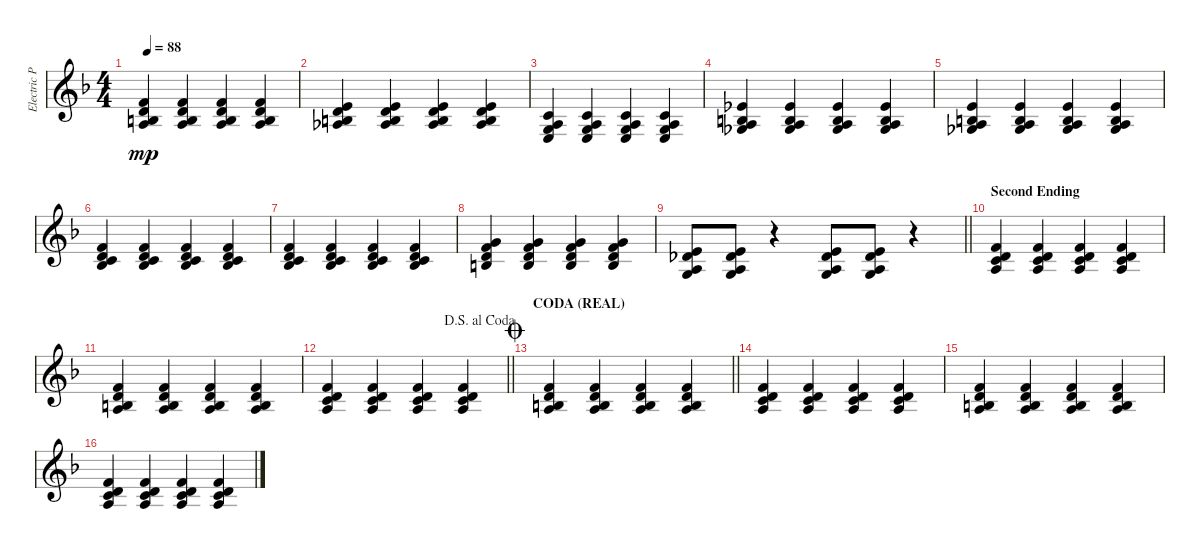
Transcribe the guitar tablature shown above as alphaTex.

\track ("Electric Piano (Staff 1)" "Electric P") {instrument electricgrandpiano}
\staff {score}
\tuning (E4 B3 G3 D3 A2 E2 B1) {hide}
\ts (4 4)
\tempo 88
\clef g2
\ks dminor
(1.1 0.2 2.3 12.4).4{dy mp} (1.1 0.2 2.3 12.4).4 (1.1 0.2 2.3 12.4).4 (1.1 0.2 2.3 12.4).4 |
(0.1 3.2 4.3 6.4).4 (0.1 3.2 4.3 6.4).4 (0.1 3.2 4.3 6.4).4 (0.1 3.2 4.3 6.4).4 |
(1.2 2.3 5.4 7.5).4 (1.2 2.3 5.4 7.5).4 (1.2 2.3 5.4 7.5).4 (1.2 2.3 5.4 7.5).4 |
(4.2 4.3 7.4 9.5).4 (4.2 4.3 7.4 9.5).4 (4.2 4.3 7.4 9.5).4 (4.2 4.3 7.4 9.5).4 |
(0.1 0.2 2.3 4.4).4 (0.1 0.2 2.3 4.4).4 (0.1 0.2 2.3 4.4).4 (0.1 0.2 2.3 4.4).4 |
(1.1 3.2 5.3 8.4).4 (1.1 3.2 5.3 8.4).4 (1.1 3.2 5.3 8.4).4 (1.1 3.2 5.3 8.4).4 |
(1.1 3.2 5.3 8.4).4 (1.1 3.2 5.3 8.4).4 (1.1 3.2 5.3 8.4).4 (1.1 3.2 5.3 8.4).4 |
(3.1 6.2 7.3 9.4).4 (3.1 6.2 7.3 9.4).4 (3.1 6.2 7.3 9.4).4 (3.1 6.2 7.3 9.4).4 |
\barLineRight lightlight
(0.1 2.2 2.3 5.4).8 (0.1 2.2 2.3 5.4).8 r.4 (0.1 2.2 2.3 5.4).8 (0.1 2.2 2.3 5.4).8 r.4 |
\section ("" "Second Ending")
(1.1 3.2 5.3 7.4).4 (1.1 3.2 5.3 7.4).4 (1.1 3.2 5.3 7.4).4 (1.1 3.2 5.3 7.4).4 |
(1.1 0.2 2.3 12.4).4 (1.1 0.2 2.3 12.4).4 (1.1 0.2 2.3 12.4).4 (1.1 0.2 2.3 12.4).4 |
\jump dalsegnoalcoda
\barLineRight lightlight
(1.1 3.2 5.3 7.4).4 (1.1 3.2 5.3 7.4).4 (1.1 3.2 5.3 7.4).4 (1.1 3.2 5.3 7.4).4 |
\section ("" "CODA (REAL)")
\jump coda
\barLineRight lightlight
(1.1 0.2 2.3 12.4).4 (1.1 0.2 2.3 12.4).4 (1.1 0.2 2.3 12.4).4 (1.1 0.2 2.3 12.4).4 |
(1.1 3.2 5.3 7.4).4 (1.1 3.2 5.3 7.4).4 (1.1 3.2 5.3 7.4).4 (1.1 3.2 5.3 7.4).4 |
(1.1 0.2 2.3 12.4).4 (1.1 0.2 2.3 12.4).4 (1.1 0.2 2.3 12.4).4 (1.1 0.2 2.3 12.4).4 |
(1.1 3.2 5.3 7.4).4 (1.1 3.2 5.3 7.4).4 (1.1 3.2 5.3 7.4).4 (1.1 3.2 5.3 7.4).4
